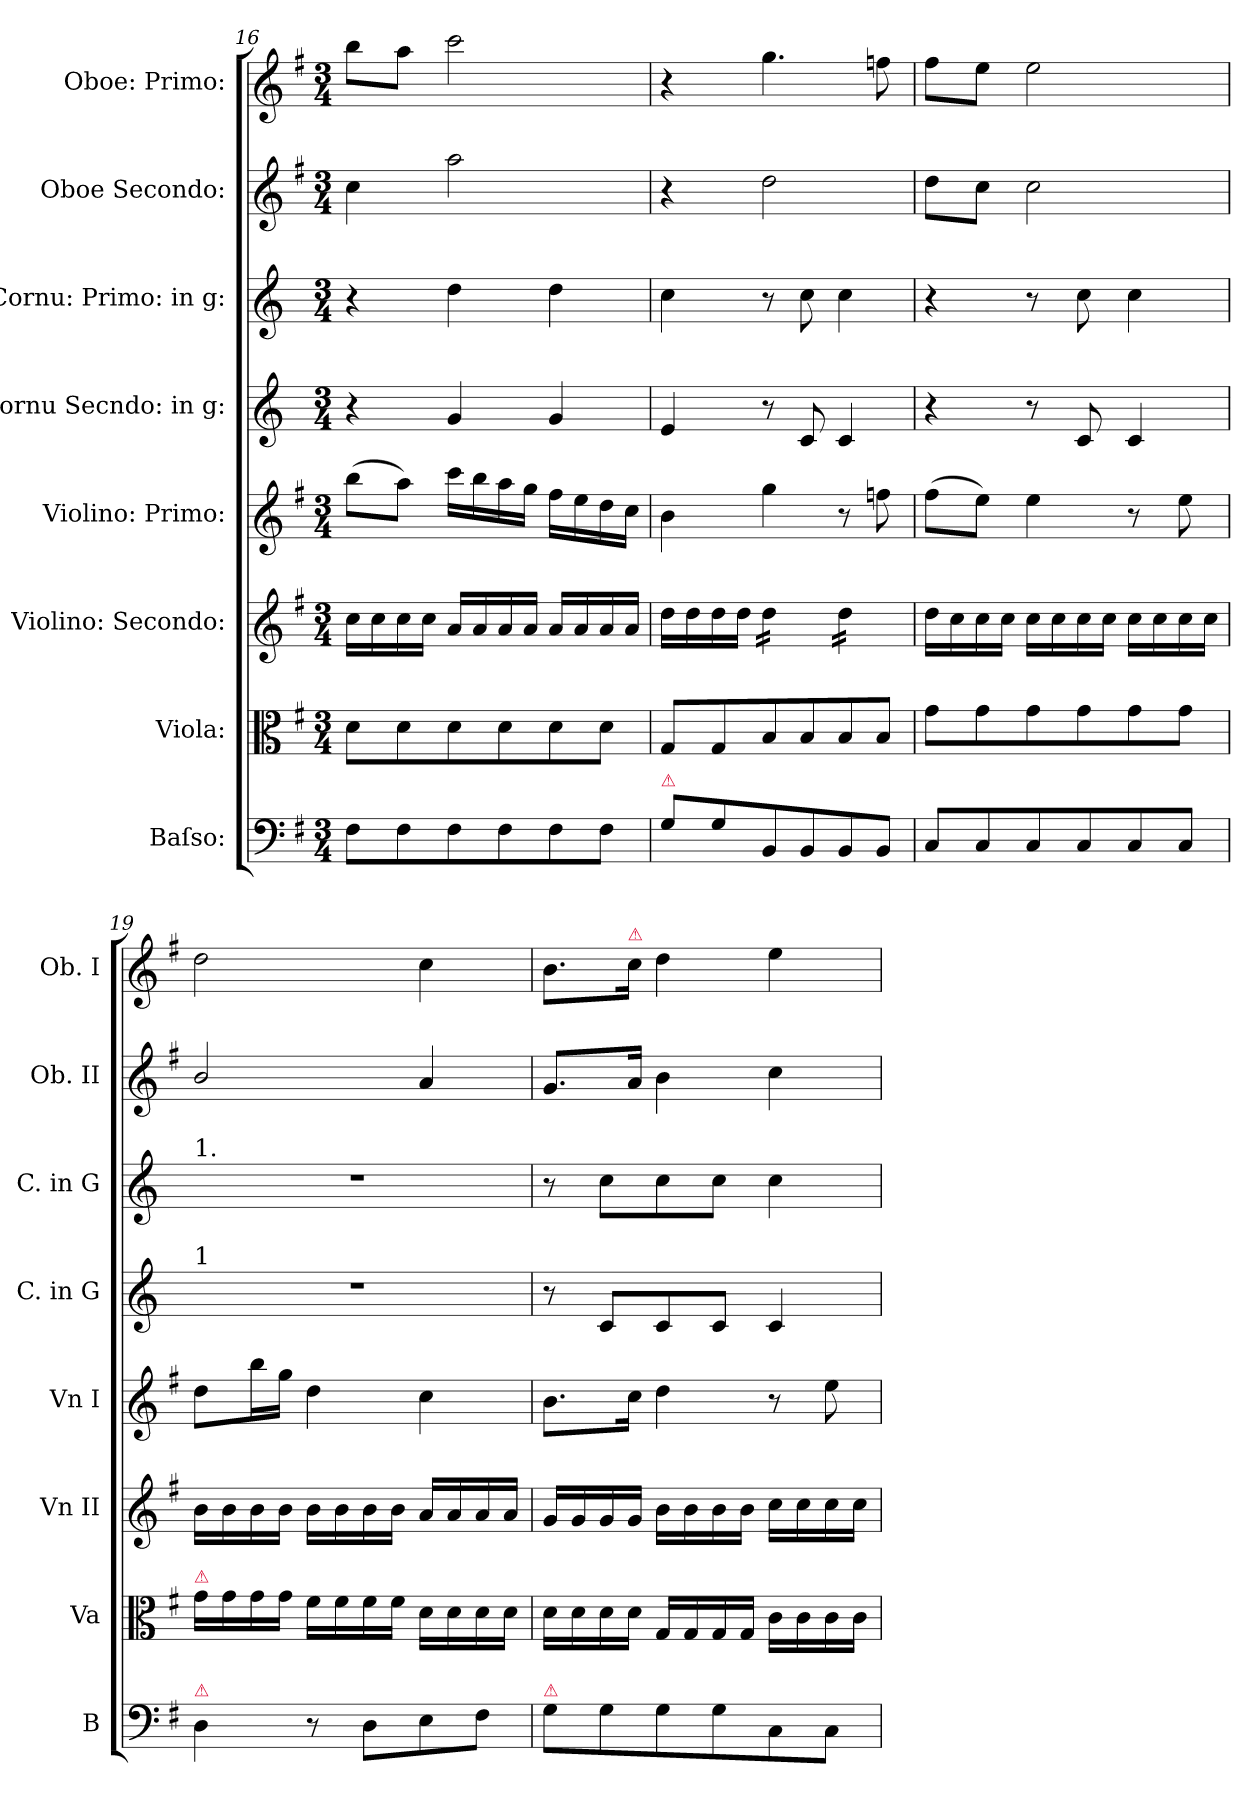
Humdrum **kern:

**kern	**kern	**kern	**kern	**kern	**kern	**kern	**kern
*part8	*part7	*part6	*part5	*part4	*part3	*part2	*part1
*staff8	*staff7	*staff6	*staff5	*staff4	*staff3	*staff2	*staff1
*I"Baſso:	*I"Viola:	*I"Violino: Secondo:	*I"Violino: Primo:	*I"Cornu Secndo: in g:	*I"Cornu: Primo: in g:	*I"Oboe Secondo:	*I"Oboe: Primo:
*I'B	*I'Va	*I'Vn II	*I'Vn I	*I'C. in G	*I'C. in G	*I'Ob. II	*I'Ob. I
*clefF4	*clefC3	*clefG2	*clefG2	*clefG2	*clefG2	*clefG2	*clefG2
*	*	*	*	*ITrd3c5	*ITrd3c5	*	*
*k[f#]	*k[f#]	*k[f#]	*k[f#]	*k[f#]	*k[f#]	*k[f#]	*k[f#]
*M3/4	*M3/4	*M3/4	*M3/4	*M3/4	*M3/4	*M3/4	*M3/4
=16	=16	=16	=16	=16	=16	=16	=16
8F#\L	8d\L	16cc\LL	(>8bb\L	4r	4r	4cc\	8bb\L
.	.	16cc\	.	.	.	.	.
8F#\	8d\	16cc\	8aa\J)	.	.	.	8aa\J
.	.	16cc\JJ	.	.	.	.	.
8F#\	8d\	16a/LL	16ccc\LL	4d/	4a\	2aa\	2ccc\
.	.	16a/	16bb\	.	.	.	.
8F#\	8d\	16a/	16aa\	.	.	.	.
.	.	16a/JJ	16gg\JJ	.	.	.	.
8F#\	8d\	16a/LL	16ff#\LL	4d/	4a\	.	.
.	.	16a/	16ee\	.	.	.	.
8F#\J	8d\J	16a/	16dd\	.	.	.	.
.	.	16a/JJ	16cc\JJ	.	.	.	.
=17	=17	=17	=17	=17	=17	=17	=17
!LO:TX:a:color=crimson:t=⚠	!	!	!	!	!	!	!
8G\L	8G/L	16dd\LL	4b\	4B/	4g\	4r	4r
.	.	16dd\	.	.	.	.	.
8G\	8G/	16dd\	.	.	.	.	.
.	.	16dd\JJ	.	.	.	.	.
*	*	*tremolo	*	*	*	*	*
8BB/	8B/	16dd\LL	4gg\	8r	8r	2dd\	4.gg\
.	.	16dd\	.	.	.	.	.
8BB/	8B/	16dd\	.	8G/	8g\	.	.
.	.	16dd\JJ	.	.	.	.	.
8BB/	8B/	16dd\LL	8r	4G/	4g\	.	.
.	.	16dd\	.	.	.	.	.
8BB/J	8B/J	16dd\	8ffn\	.	.	.	8ffn\
.	.	16dd\JJ	.	.	.	.	.
*	*	*Xtremolo	*	*	*	*	*
=18	=18	=18	=18	=18	=18	=18	=18
8C/L	8g\L	16dd\LL	(>8ff#\L	4r	4r	8dd\L	8ff#\L
.	.	16cc\	.	.	.	.	.
8C/	8g\	16cc\	8ee\J)	.	.	8cc\J	8ee\J
.	.	16cc\JJ	.	.	.	.	.
8C/	8g\	16cc\LL	4ee\	8r	8r	2cc\	2ee\
.	.	16cc\	.	.	.	.	.
8C/	8g\	16cc\	.	8G/	8g\	.	.
.	.	16cc\JJ	.	.	.	.	.
8C/	8g\	16cc\LL	8r	4G/	4g\	.	.
.	.	16cc\	.	.	.	.	.
8C/J	8g\J	16cc\	8ee\	.	.	.	.
.	.	16cc\JJ	.	.	.	.	.
=19	=19	=19	=19	=19	=19	=19	=19
!	!	!	!	!	!LO:TX:a:t=1.	!	!
!	!	!	!	!LO:TX:a:t=1	!	!	!
!	!LO:TX:a:color=crimson:t=⚠	!	!	!	!	!	!
!LO:TX:a:color=crimson:t=⚠	!	!	!	!	!	!	!
4D\	16g\LL	16b\LL	8dd\L	2.r	2.r	2b/	2dd\
.	16g\	16b\	.	.	.	.	.
.	16g\	16b\	16bb\L	.	.	.	.
.	16g\JJ	16b\JJ	16gg\JJ	.	.	.	.
8r	16f#\LL	16b\LL	4dd\	.	.	.	.
.	16f#\	16b\	.	.	.	.	.
8D\L	16f#\	16b\	.	.	.	.	.
.	16f#\JJ	16b\JJ	.	.	.	.	.
8E\	16d\LL	16a/LL	4cc\	.	.	4a/	4cc\
.	16d\	16a/	.	.	.	.	.
8F#\J	16d\	16a/	.	.	.	.	.
.	16d\JJ	16a/JJ	.	.	.	.	.
=20	=20	=20	=20	=20	=20	=20	=20
!LO:TX:a:color=crimson:t=⚠	!	!	!	!	!	!	!
8G\L	16d\LL	16g/LL	8.b\L	8r	8r	8.g/L	8.b\L
.	16d\	16g/	.	.	.	.	.
8G\	16d\	16g/	.	8G/L	8g\L	.	.
!	!	!	!	!	!	!	!LO:TX:a:color=crimson:t=⚠
.	16d\JJ	16g/JJ	16cc\Jk	.	.	16a/Jk	16cc\Jk
8G\	16G/LL	16b\LL	4dd\	8G/	8g\	4b\	4dd\
.	16G/	16b\	.	.	.	.	.
8G\	16G/	16b\	.	8G/J	8g\J	.	.
.	16G/JJ	16b\JJ	.	.	.	.	.
8C/	16c\LL	16cc\LL	8r	4G/	4g\	4cc\	4ee\
.	16c\	16cc\	.	.	.	.	.
8C/J	16c\	16cc\	8ee\	.	.	.	.
.	16c\JJ	16cc\JJ	.	.	.	.	.
=	=	=	=	=	=	=	=
*-	*-	*-	*-	*-	*-	*-	*-
